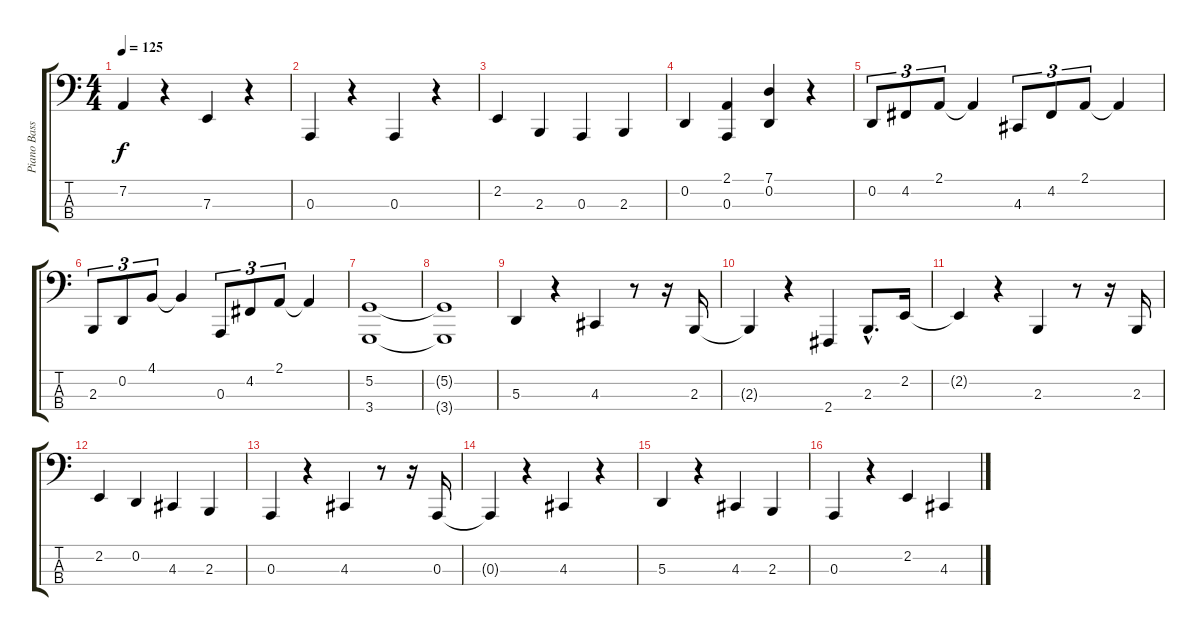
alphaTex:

\track ("Piano Bass" "Piano Bass") {instrument acousticgrandpiano}
\staff {score tabs}
\tuning (G2 D2 A1 E1) {hide}
\ts (4 4)
\tempo 125
\clef f4
\ks c
7.2{t}.4{dy f} r.4 7.3.4 r.4 |
0.3.4 r.4 0.3.4 r.4 |
2.2.4 2.3.4 0.3.4 2.3.4 |
0.2.4 (2.1 0.3).4 (7.1 0.2).4 r.4 |
0.2.8{tu (3 2)} 4.2.8{tu (3 2)} 2.1.8{tu (3 2)} 2.1{t}.4 4.3.8{tu (3 2)} 4.2.8{tu (3 2)} 2.1.8{tu (3 2)} 2.1{t}.4 |
2.3.8{tu (3 2)} 0.2.8{tu (3 2)} 4.1.8{tu (3 2)} 4.1{t}.4 0.3.8{tu (3 2)} 4.2.8{tu (3 2)} 2.1.8{tu (3 2)} 2.1{t}.4 |
(5.2 3.4).1 |
(5.2{t} 3.4{t}).1 |
5.3.4 r.4 4.3.4 r.8 r.16 2.3.16 |
2.3{t}.4 r.4 2.4.4 2.3{hac}.8{d} 2.2.16 |
2.2{t}.4 r.4 2.3.4 r.8 r.16 2.3.16 |
2.2.4 0.2.4 4.3.4 2.3.4 |
0.3.4 r.4 4.3.4 r.8 r.16 0.3.16 |
0.3{t}.4 r.4 4.3.4 r.4 |
5.3.4 r.4 4.3.4 2.3.4 |
0.3.4 r.4 2.2.4 4.3.4
